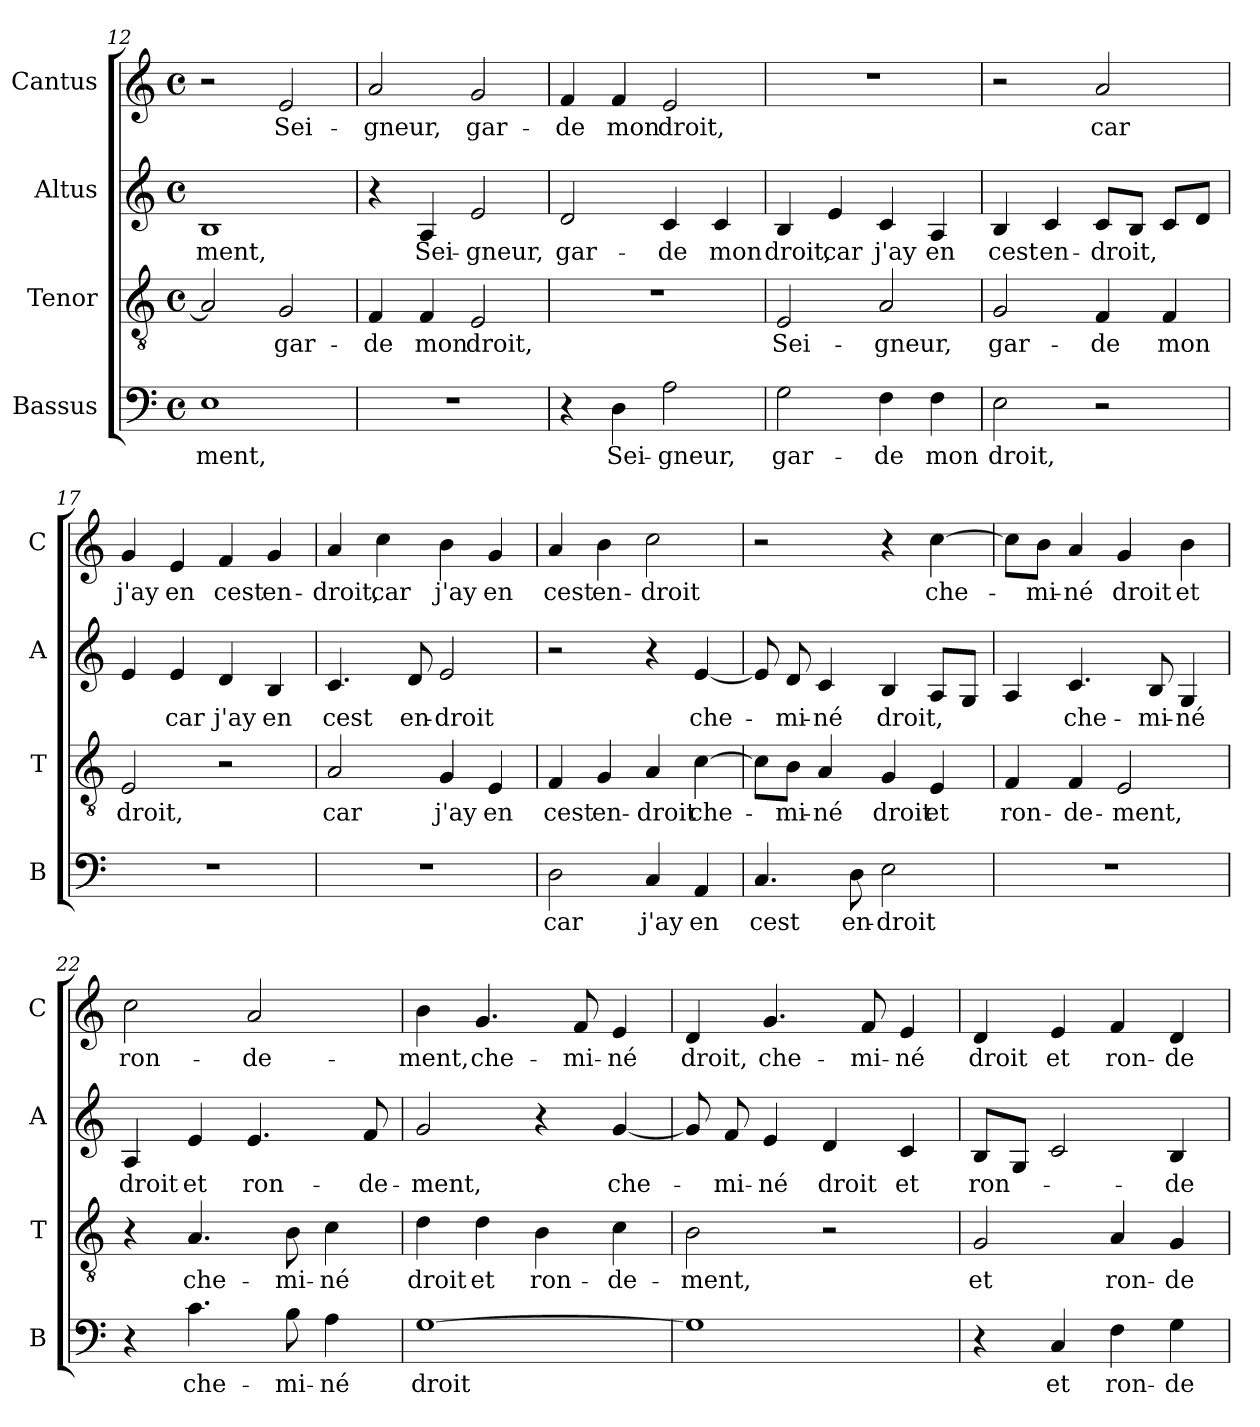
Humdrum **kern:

**kern	**text	**kern	**text	**kern	**text	**kern	**text
*part4	*part4	*part3	*part3	*part2	*part2	*part1	*part1
*staff4	*staff4	*staff3	*staff3	*staff2	*staff2	*staff1	*staff1
*I"Bassus	*	*I"Tenor	*	*I"Altus	*	*I"Cantus	*
*I'B	*	*I'T	*	*I'A	*	*I'C	*
!!LO:LB:g=z
*clefF4	*	*clefGv2	*	*clefG2	*	*clefG2	*
*k[]	*	*k[]	*	*k[]	*	*k[]	*
*C:	*	*C:	*	*C:	*	*C:	*
*M4/4	*	*M4/4	*	*M4/4	*	*M4/4	*
*met(c)	*	*met(c)	*	*met(c)	*	*met(c)	*
=12	=12	=12	=12	=12	=12	=12	=12
!	!LO:LY:b	!	!	!	!LO:LY:b	!	!
1E	-ment,	2A/]	.	1B	-ment,	2r	.
!	!	!	!LO:LY:b	!	!	!	!LO:LY:b
.	.	2G/	gar-	.	.	2e/	Sei-
=13	=13	=13	=13	=13	=13	=13	=13
!	!	!	!LO:LY:b	!	!	!	!LO:LY:b
1r	.	4F/	-de	4r	.	2a/	-gneur,
!	!	!	!LO:LY:b	!	!LO:LY:b	!	!
.	.	4F/	mon	4A/	Sei-	.	.
!	!	!	!LO:LY:b	!	!LO:LY:b	!	!LO:LY:b
.	.	2E/	droit,	2e/	-gneur,	2g/	gar-
=14	=14	=14	=14	=14	=14	=14	=14
!	!	!	!	!	!LO:LY:b	!	!LO:LY:b
4r	.	1r	.	2d/	gar-	4f/	-de
!	!LO:LY:b	!	!	!	!	!	!LO:LY:b
4D\	Sei-	.	.	.	.	4f/	mon
!	!LO:LY:b	!	!	!	!LO:LY:b	!	!LO:LY:b
2A\	-gneur,	.	.	4c/	-de	2e/	droit,
!	!	!	!	!	!LO:LY:b	!	!
.	.	.	.	4c/	mon	.	.
=15	=15	=15	=15	=15	=15	=15	=15
!	!LO:LY:b	!	!LO:LY:b	!	!LO:LY:b	!	!
2G\	gar-	2E/	Sei-	4B/	droit,	1r	.
!	!	!	!	!	!LO:LY:b	!	!
.	.	.	.	4e/	car	.	.
!	!LO:LY:b	!	!LO:LY:b	!	!LO:LY:b	!	!
4F\	-de	2A/	-gneur,	4c/	j'ay	.	.
!	!LO:LY:b	!	!	!	!LO:LY:b	!	!
4F\	mon	.	.	4A/	en	.	.
=16	=16	=16	=16	=16	=16	=16	=16
!	!LO:LY:b	!	!LO:LY:b	!	!LO:LY:b	!	!
2E\	droit,	2G/	gar-	4B/	cest	2r	.
!	!	!	!	!	!LO:LY:b	!	!
.	.	.	.	4c/	en-	.	.
!	!	!	!LO:LY:b	!	!LO:LY:b	!	!LO:LY:b
2r	.	4F/	-de	8c/L	-droit,	2a/	car
.	.	.	.	8B/J	.	.	.
!	!	!	!LO:LY:b	!	!	!	!
.	.	4F/	mon	8c/L	.	.	.
.	.	.	.	8d/J	.	.	.
=17	=17	=17	=17	=17	=17	=17	=17
!	!	!	!LO:LY:b	!	!	!	!LO:LY:b
1r	.	2E/	droit,	4e/	.	4g/	j'ay
!	!	!	!	!	!LO:LY:b	!	!LO:LY:b
.	.	.	.	4e/	car	4e/	en
!	!	!	!	!	!LO:LY:b	!	!LO:LY:b
.	.	2r	.	4d/	j'ay	4f/	cest
!	!	!	!	!	!LO:LY:b	!	!LO:LY:b
.	.	.	.	4B/	en	4g/	en-
!!LO:PB:g=z
=18	=18	=18	=18	=18	=18	=18	=18
!	!	!	!LO:LY:b	!	!LO:LY:b	!	!LO:LY:b
1r	.	2A/	car	4.c/	cest	4a/	-droit,
!	!	!	!	!	!	!	!LO:LY:b
.	.	.	.	.	.	4cc\	car
!	!	!	!	!	!LO:LY:b	!	!
.	.	.	.	8d/	en-	.	.
!	!	!	!LO:LY:b	!	!LO:LY:b	!	!LO:LY:b
.	.	4G/	j'ay	2e/	-droit	4b\	j'ay
!	!	!	!LO:LY:b	!	!	!	!LO:LY:b
.	.	4E/	en	.	.	4g/	en
=19	=19	=19	=19	=19	=19	=19	=19
!	!LO:LY:b	!	!LO:LY:b	!	!	!	!LO:LY:b
2D\	car	4F/	cest	2r	.	4a/	cest
!	!	!	!LO:LY:b	!	!	!	!LO:LY:b
.	.	4G/	en-	.	.	4b\	en-
!	!LO:LY:b	!	!LO:LY:b	!	!	!	!LO:LY:b
4C/	j'ay	4A/	-droit	4r	.	2cc\	-droit
!	!LO:LY:b	!	!LO:LY:b	!	!LO:LY:b	!	!
4AA/	en	[4c\	che-	[4e/	che-	.	.
=20	=20	=20	=20	=20	=20	=20	=20
!	!LO:LY:b	!	!	!	!	!	!
4.C/	cest	8c\L]	.	8e/]	.	2r	.
!	!	!	!LO:LY:b	!	!LO:LY:b	!	!
.	.	8B\J	-mi-	8d/	-mi-	.	.
!	!	!	!LO:LY:b	!	!LO:LY:b	!	!
.	.	4A/	-né	4c/	-né	.	.
!	!LO:LY:b	!	!	!	!	!	!
8D\	en-	.	.	.	.	.	.
!	!LO:LY:b	!	!LO:LY:b	!	!LO:LY:b	!	!
2E\	-droit	4G/	droit	4B/	droit,	4r	.
!	!	!	!LO:LY:b	!	!	!	!LO:LY:b
.	.	4E/	et	8A/L	.	[4cc\	che-
.	.	.	.	8G/J	.	.	.
=21	=21	=21	=21	=21	=21	=21	=21
!	!	!	!LO:LY:b	!	!	!	!
1r	.	4F/	ron-	4A/	.	8cc\L]	.
!	!	!	!	!	!	!	!LO:LY:b
.	.	.	.	.	.	8b\J	-mi-
!	!	!	!LO:LY:b	!	!LO:LY:b	!	!LO:LY:b
.	.	4F/	-de-	4.c/	che-	4a/	-né
!	!	!	!LO:LY:b	!	!	!	!LO:LY:b
.	.	2E/	-ment,	.	.	4g/	droit
!	!	!	!	!	!LO:LY:b	!	!
.	.	.	.	8B/	-mi-	.	.
!	!	!	!	!	!LO:LY:b	!	!LO:LY:b
.	.	.	.	4G/	-né	4b\	et
=22	=22	=22	=22	=22	=22	=22	=22
!	!	!	!	!	!LO:LY:b	!	!LO:LY:b
4r	.	4r	.	4A/	droit	2cc\	ron-
!	!LO:LY:b	!	!LO:LY:b	!	!LO:LY:b	!	!
4.c\	che-	4.A/	che-	4e/	et	.	.
!	!	!	!	!	!LO:LY:b	!	!LO:LY:b
.	.	.	.	4.e/	ron-	2a/	-de-
!	!LO:LY:b	!	!LO:LY:b	!	!	!	!
8B\	-mi-	8B\	-mi-	.	.	.	.
!	!LO:LY:b	!	!LO:LY:b	!	!	!	!
4A\	-né	4c\	-né	.	.	.	.
!	!	!	!	!	!LO:LY:b	!	!
.	.	.	.	8f/	-de-	.	.
!!LO:LB:g=z
=23	=23	=23	=23	=23	=23	=23	=23
!	!LO:LY:b	!	!LO:LY:b	!	!LO:LY:b	!	!LO:LY:b
[1G	droit	4d\	droit	2g/	-ment,	4b\	-ment,
!	!	!	!LO:LY:b	!	!	!	!LO:LY:b
.	.	4d\	et	.	.	4.g/	che-
!	!	!	!LO:LY:b	!	!	!	!
.	.	4B\	ron-	4r	.	.	.
!	!	!	!	!	!	!	!LO:LY:b
.	.	.	.	.	.	8f/	-mi-
!	!	!	!LO:LY:b	!	!LO:LY:b	!	!LO:LY:b
.	.	4c\	-de-	[4g/	che-	4e/	-né
=24	=24	=24	=24	=24	=24	=24	=24
!	!	!	!LO:LY:b	!	!	!	!LO:LY:b
1G]	.	2B\	-ment,	8g/]	.	4d/	droit,
!	!	!	!	!	!LO:LY:b	!	!
.	.	.	.	8f/	-mi-	.	.
!	!	!	!	!	!LO:LY:b	!	!LO:LY:b
.	.	.	.	4e/	-né	4.g/	che-
!	!	!	!	!	!LO:LY:b	!	!
.	.	2r	.	4d/	droit	.	.
!	!	!	!	!	!	!	!LO:LY:b
.	.	.	.	.	.	8f/	-mi-
!	!	!	!	!	!LO:LY:b	!	!LO:LY:b
.	.	.	.	4c/	et	4e/	-né
=25	=25	=25	=25	=25	=25	=25	=25
!	!	!	!LO:LY:b	!	!LO:LY:b	!	!LO:LY:b
4r	.	2G/	et	8B/L	ron-	4d/	droit
.	.	.	.	8G/J	.	.	.
!	!LO:LY:b	!	!	!	!	!	!LO:LY:b
4C/	et	.	.	2c/	.	4e/	et
!	!LO:LY:b	!	!LO:LY:b	!	!	!	!LO:LY:b
4F\	ron-	4A/	ron-	.	.	4f/	ron-
!	!LO:LY:b	!	!LO:LY:b	!	!LO:LY:b	!	!LO:LY:b
4G\	-de-	4G/	-de-	4B/	-de-	4d/	-de-
=	=	=	=	=	=	=	=
*-	*-	*-	*-	*-	*-	*-	*-
